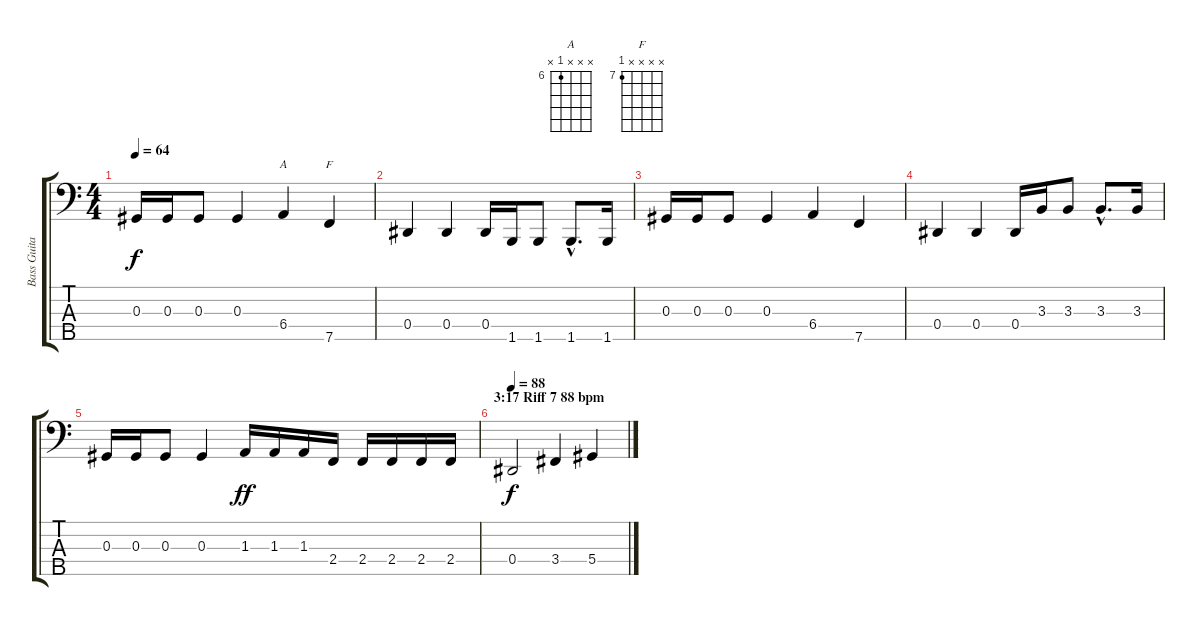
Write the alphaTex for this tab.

\track ("Bass Guitar" "Bass Guita") {instrument electricbassfinger}
\staff {score tabs}
\tuning (Gb2 Db2 Ab1 Eb1 Bb0) {hide}
\chord ("A" x x x 6 x) {firstfret 6}
\chord ("F" x x x x 7) {firstfret 7}
\ts (4 4)
\tempo 64
\clef f4
\ks c
0.3.16{dy f} 0.3.16 0.3.8 0.3.4 6.4.4{ch "A"} 7.5.4{ch "F"} |
0.4.4 0.4.4 0.4.16 1.5.16 1.5.8 1.5{hac}.8{d} 1.5.16 |
0.3.16 0.3.16 0.3.8 0.3.4 6.4.4 7.5.4 |
0.4.4 0.4.4 0.4.16 3.3.16 3.3.8 3.3{hac}.8{d} 3.3.16 |
0.3.16 0.3.16 0.3.8 0.3.4 1.3.16{dy ff} 1.3.16 1.3.16 2.4.16 2.4.16 2.4.16 2.4.16 2.4.16 |
\section ("" "3:17 Riff 7 88 bpm")
\tempo 88
0.4.2{dy f} 3.4.4 5.4.4
